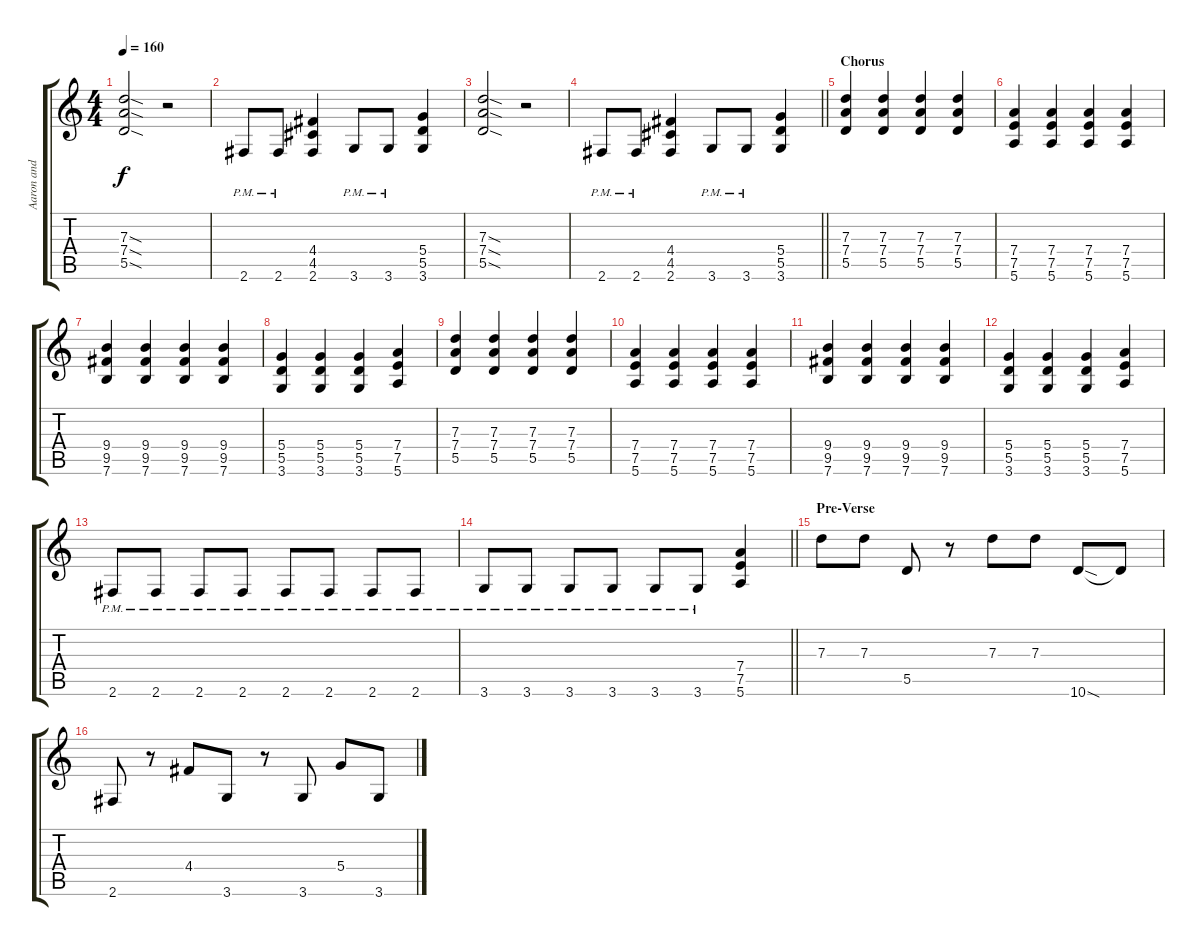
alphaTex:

\track ("Aaron and Scott (Rhythm)" "Aaron and ") {instrument distortionguitar}
\staff {score tabs}
\tuning (E4 B3 G3 D3 A2 E2) {hide}
\ts (4 4)
\tempo 160
\clef g2
\ks c
(7.3{sod} 7.4{sod} 5.5{sod}).2{dy f} r.2 |
2.6{pm}.8 2.6{pm}.8 (4.4 4.5 2.6).4 3.6{pm}.8 3.6{pm}.8 (5.4 5.5 3.6).4 |
(7.3{sod} 7.4{sod} 5.5{sod}).2 r.2 |
\barLineRight lightlight
2.6{pm}.8 2.6{pm}.8 (4.4 4.5 2.6).4 3.6{pm}.8 3.6{pm}.8 (5.4 5.5 3.6).4 |
\section ("" "Chorus")
(7.3 7.4 5.5).4 (7.3 7.4 5.5).4 (7.3 7.4 5.5).4 (7.3 7.4 5.5).4 |
(7.4 7.5 5.6).4 (7.4 7.5 5.6).4 (7.4 7.5 5.6).4 (7.4 7.5 5.6).4 |
(9.4 9.5 7.6).4 (9.4 9.5 7.6).4 (9.4 9.5 7.6).4 (9.4 9.5 7.6).4 |
(5.4 5.5 3.6).4 (5.4 5.5 3.6).4 (5.4 5.5 3.6).4 (7.4 7.5 5.6).4 |
(7.3 7.4 5.5).4 (7.3 7.4 5.5).4 (7.3 7.4 5.5).4 (7.3 7.4 5.5).4 |
(7.4 7.5 5.6).4 (7.4 7.5 5.6).4 (7.4 7.5 5.6).4 (7.4 7.5 5.6).4 |
(9.4 9.5 7.6).4 (9.4 9.5 7.6).4 (9.4 9.5 7.6).4 (9.4 9.5 7.6).4 |
(5.4 5.5 3.6).4 (5.4 5.5 3.6).4 (5.4 5.5 3.6).4 (7.4 7.5 5.6).4 |
2.6{pm}.8 2.6{pm}.8 2.6{pm}.8 2.6{pm}.8 2.6{pm}.8 2.6{pm}.8 2.6{pm}.8 2.6{pm}.8 |
\barLineRight lightlight
3.6{pm}.8 3.6{pm}.8 3.6{pm}.8 3.6{pm}.8 3.6{pm}.8 3.6{pm}.8 (7.4 7.5 5.6).4 |
\section ("" "Pre-Verse")
7.3.8 7.3.8 5.5.8 r.8 7.3.8 7.3.8 10.6{sod}.8 10.6{t}.8 |
2.6.8 r.8 4.4.8 3.6.8 r.8 3.6.8 5.4.8 3.6.8
